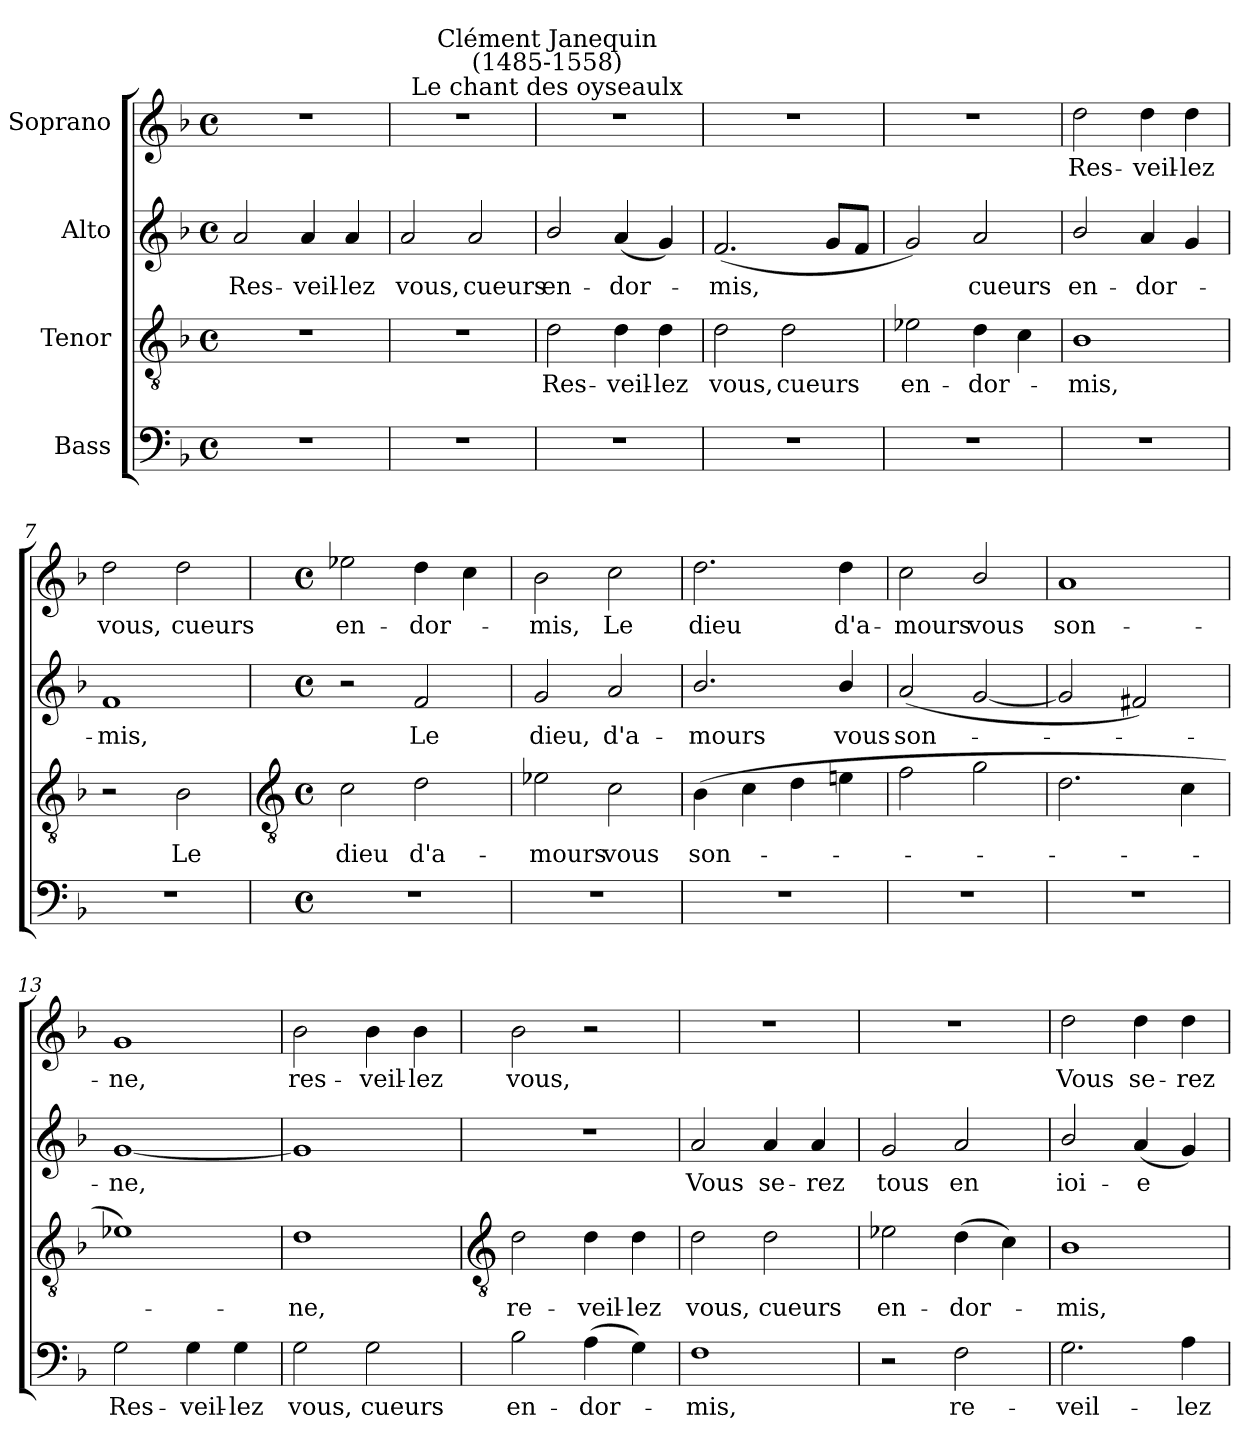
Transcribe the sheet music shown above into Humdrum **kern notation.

**kern	**text	**kern	**text	**kern	**text	**kern	**text
*part4	*part4	*part3	*part3	*part2	*part2	*part1	*part1
*staff4	*staff4	*staff3	*staff3	*staff2	*staff2	*staff1	*staff1
*I"Bass	*	*I"Tenor	*	*I"Alto	*	*I"Soprano	*
*clefF4	*	*clefGv2	*	*clefG2	*	*clefG2	*
*k[b-]	*	*k[b-]	*	*k[b-]	*	*k[b-]	*
*F:	*	*F:	*	*F:	*	*F:	*
*M4/4	*	*M4/4	*	*M4/4	*	*M4/4	*
*met(c)	*	*met(c)	*	*met(c)	*	*met(c)	*
=1	=1	=1	=1	=1	=1	=1	=1
!	!	!	!	!	!LO:LY:b	!	!
1r	.	1r	.	2a	Res-	1r	.
!	!	!	!	!	!LO:LY:b	!	!
.	.	.	.	4a	-veil-	.	.
!	!	!	!	!	!LO:LY:b	!	!
.	.	.	.	4a	-lez	.	.
=2	=2	=2	=2	=2	=2	=2	=2
!	!	!	!	!	!LO:LY:b	!	!
1r	.	1r	.	2a	vous,	1r	.
!	!	!	!	!	!LO:LY:b	!	!
.	.	.	.	2a	cueurs	.	.
=3	=3	=3	=3	=3	=3	=3	=3
!	!	!	!	!	!	!LO:TX:a:cj:t=Le chant des oyseaulx	!
!	!	!	!	!	!	!LO:TX:a:cj:t=Clément Janequin\n(1485-1558)	!
!	!	!	!LO:LY:b	!	!LO:LY:b	!	!
1r	.	2d	Res-	2b-/	en-	1r	.
!	!	!	!LO:LY:b	!	!LO:LY:b	!	!
.	.	4d	-veil-	(<4a	-dor-	.	.
!	!	!	!LO:LY:b	!	!	!	!
.	.	4d	-lez	4g)	.	.	.
=4	=4	=4	=4	=4	=4	=4	=4
!	!	!	!LO:LY:b	!	!LO:LY:b	!	!
1r	.	2d	vous,	(<2.f	mis,	1r	.
!	!	!	!LO:LY:b	!	!	!	!
.	.	2d	cueurs	.	.	.	.
.	.	.	.	8gL	.	.	.
.	.	.	.	8fJ	.	.	.
=5	=5	=5	=5	=5	=5	=5	=5
!	!	!	!LO:LY:b	!	!	!	!
1r	.	2e-X	en-	2g)	.	1r	.
!	!	!	!LO:LY:b	!	!LO:LY:b	!	!
.	.	4d	-dor-	2a	cueurs	.	.
.	.	4c	.	.	.	.	.
=6	=6	=6	=6	=6	=6	=6	=6
!	!	!	!LO:LY:b	!	!LO:LY:b	!	!LO:LY:b
1r	.	1B-	-mis,	2b-/	en-	2dd	Res-
!	!	!	!	!	!LO:LY:b	!	!LO:LY:b
.	.	.	.	4a	-dor-	4dd	-veil-
!	!	!	!	!	!	!	!LO:LY:b
.	.	.	.	4g	.	4dd	-lez
=7	=7	=7	=7	=7	=7	=7	=7
!	!	!	!	!	!LO:LY:b	!	!LO:LY:b
1r	.	2r	.	1f	-mis,	2dd	vous,
!	!	!	!LO:LY:b	!	!	!	!LO:LY:b
.	.	2B-	Le	.	.	2dd	cueurs
!!LO:LB:g=z
=8	=8	=8	=8	=8	=8	=8	=8
*	*	*clefGv2	*	*	*	*	*
*M4/4	*	*M4/4	*	*M4/4	*	*M4/4	*
*met(c)	*	*met(c)	*	*met(c)	*	*met(c)	*
!	!	!	!LO:LY:b	!	!	!	!LO:LY:b
1r	.	2c	dieu	2r	.	2ee-X	en-
!	!	!	!LO:LY:b	!	!LO:LY:b	!	!LO:LY:b
.	.	2d	d'a-	2f	Le	4dd	-dor-
.	.	.	.	.	.	4cc	.
=9	=9	=9	=9	=9	=9	=9	=9
!	!	!	!LO:LY:b	!	!LO:LY:b	!	!LO:LY:b
1r	.	2e-X	-mours	2g	dieu,	2b-	-mis,
!	!	!	!LO:LY:b	!	!LO:LY:b	!	!LO:LY:b
.	.	2c	vous	2a	d'a-	2cc	Le
=10	=10	=10	=10	=10	=10	=10	=10
!	!	!	!LO:LY:b	!	!LO:LY:b	!	!LO:LY:b
1r	.	(>4B-	son-	2.b-/	-mours	2.dd	dieu
.	.	4c	.	.	.	.	.
.	.	4d	.	.	.	.	.
!	!	!	!	!	!LO:LY:b	!	!LO:LY:b
.	.	4en	.	4b-/	vous	4dd	d'a-
=11	=11	=11	=11	=11	=11	=11	=11
!	!	!	!	!	!LO:LY:b	!	!LO:LY:b
1r	.	2f	.	(<2a	son-	2cc	-mours
!	!	!	!	!	!	!	!LO:LY:b
.	.	2g	.	[2g	.	2b-/	vous
=12	=12	=12	=12	=12	=12	=12	=12
!	!	!	!	!	!	!	!LO:LY:b
1r	.	2.d	.	2g]	.	1a	son-
.	.	.	.	2f#X)	.	.	.
.	.	4c	.	.	.	.	.
=13	=13	=13	=13	=13	=13	=13	=13
!	!LO:LY:b	!	!	!	!LO:LY:b	!	!LO:LY:b
2G	Res-	1e-X)	.	[1g	ne,	1g	-ne,
!	!LO:LY:b	!	!	!	!	!	!
4G	-veil-	.	.	.	.	.	.
!	!LO:LY:b	!	!	!	!	!	!
4G	-lez	.	.	.	.	.	.
=14	=14	=14	=14	=14	=14	=14	=14
!	!LO:LY:b	!	!LO:LY:b	!	!	!	!LO:LY:b
2G	vous,	1d	ne,	1g]	.	2b-	res-
!	!LO:LY:b	!	!	!	!	!	!LO:LY:b
2G	cueurs	.	.	.	.	4b-	-veil-
!	!	!	!	!	!	!	!LO:LY:b
.	.	.	.	.	.	4b-	-lez
!!LO:LB:g=z
=15	=15	=15	=15	=15	=15	=15	=15
*	*	*clefGv2	*	*	*	*	*
!	!LO:LY:b	!	!LO:LY:b	!	!	!	!LO:LY:b
2B-	en-	2d	re-	1r	.	2b-	vous,
!	!LO:LY:b	!	!LO:LY:b	!	!	!	!
(>4A	-dor-	4d	-veil-	.	.	2r	.
!	!	!	!LO:LY:b	!	!	!	!
4G)	.	4d	-lez	.	.	.	.
=16	=16	=16	=16	=16	=16	=16	=16
!	!LO:LY:b	!	!LO:LY:b	!	!LO:LY:b	!	!
1F	mis,	2d	vous,	2a	Vous	1r	.
!	!	!	!LO:LY:b	!	!LO:LY:b	!	!
.	.	2d	cueurs	4a	se-	.	.
!	!	!	!	!	!LO:LY:b	!	!
.	.	.	.	4a	-rez	.	.
=17	=17	=17	=17	=17	=17	=17	=17
!	!	!	!LO:LY:b	!	!LO:LY:b	!	!
2r	.	2e-X	en-	2g	tous	1r	.
!	!LO:LY:b	!	!LO:LY:b	!	!LO:LY:b	!	!
2F	re-	(>4d	-dor-	2a	en	.	.
.	.	4c)	.	.	.	.	.
=18	=18	=18	=18	=18	=18	=18	=18
!	!LO:LY:b	!	!LO:LY:b	!	!LO:LY:b	!	!LO:LY:b
2.G	-veil-	1B-	mis,	2b-/	ioi-	2dd	Vous
!	!	!	!	!	!LO:LY:b	!	!LO:LY:b
.	.	.	.	(<4a	-e	4dd	se-
!	!LO:LY:b	!	!	!	!	!	!LO:LY:b
4A	-lez	.	.	4g)	.	4dd	-rez
=	=	=	=	=	=	=	=
*-	*-	*-	*-	*-	*-	*-	*-
